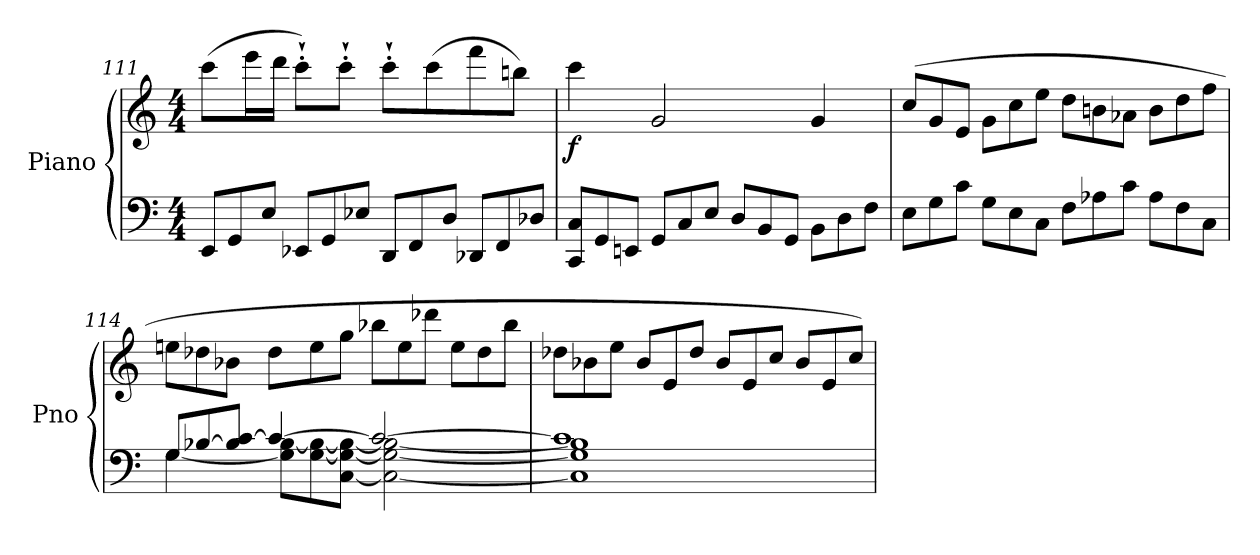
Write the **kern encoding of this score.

**kern	**kern	**dynam
*part1	*part1	*part1
*staff2	*staff1	*staff1/2
*I"Piano	*	*
*I'Pno	*	*
*clefF4	*clefG2	*
*k[]	*k[]	*
*M4/4	*M4/4	*
*Xtuplet	*	*
=111	=111	=111
12EE/L	(8ccc\L	.
12GG/	.	.
.	16eee\L	.
12E/J	.	.
.	16ddd\JJ	.
12EE-X/L	8ccc'`\L)	.
12GG/	.	.
.	8ccc'`\J	.
12E-X/J	.	.
12DD/L	8ccc'`\L	.
12FF/	.	.
.	(8ccc\	.
12D/J	.	.
12DD-X/L	8fff\	.
12FF/	.	.
.	8bbn\J)	.
12D-X/J	.	.
!!LO:LB:g=z
=112	=112	=112
!	!	!LO:DY:b
12CC/ 12C/L	4ccc\	f
12GG/	.	.
12EEn/J	.	.
12GG/L	2g/	.
12C/	.	.
12E/J	.	.
12D/L	.	.
12BB/	.	.
12GG/J	.	.
12BB\L	4g/	.
12D\	.	.
12F\J	.	.
=113	=113	=113
*	*Xtuplet	*
12E\L	(12cc/L	.
12G\	12g/	.
12c\J	12e/J	.
12G\L	12g\L	.
12E\	12cc\	.
12C\J	12ee\J	.
12F\L	12dd\L	.
12A-X\	12bn\	.
12c\J	12a-X\J	.
12A-\L	12b\L	.
12F\	12dd\	.
12C\J	12ff\J	.
=114	=114	=114
*^	*	*
12G/L	[4G\	12een\L	.
[12B-X/	.	12dd-X\	.
12B-/] [12c/J	.	12b-X\J	.
4c/_	12G\] [12B-\L	12dd-\L	.
.	[12G\ 12B-\_	12ee\	.
.	[12C\ 12G\_ 12B-\_J	12gg\J	.
2c/_	2C\_ 2G\_ 2B-\_	12bb-X\L	.
.	.	12ee\	.
.	.	12ddd-X\J	.
.	.	12ee\L	.
.	.	12dd-\	.
.	.	12bb-\J	.
!!LO:PB:g=z
=115	=115	=115	=115
1c]	1C] 1G] 1B-]	12dd-X\L	.
.	.	12b-X\	.
.	.	12ee\J	.
.	.	12b-/L	.
.	.	12e/	.
.	.	12dd-/J	.
.	.	12b-/L	.
.	.	12e/	.
.	.	12cc/J	.
.	.	12b-/L	.
.	.	12e/	.
.	.	12cc/J)	.
*v	*v	*	*
=	=	=
*-	*-	*-
